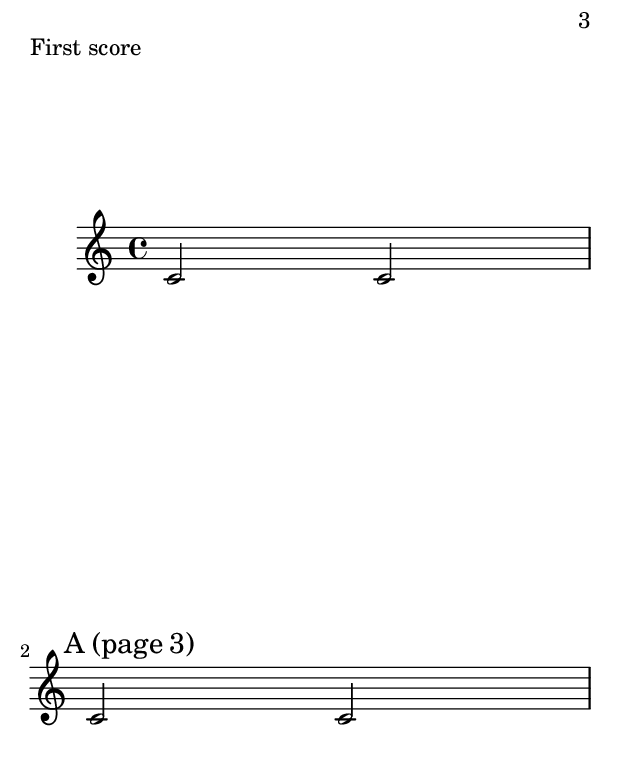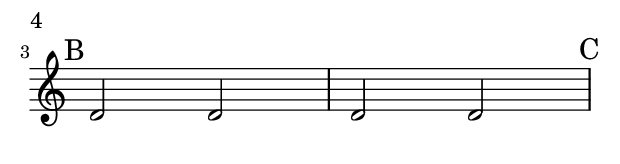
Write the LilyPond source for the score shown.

\version "2.12.0"

\header {
  texidoc = "Page labels may be placed inside music or at top-level,
and refered to in markups."
}

#(set-default-paper-size "a6")

#(define-markup-command (toc-line layout props label text) (symbol? markup?)
  (interpret-markup layout props
   (markup #:fill-line (text #:page-ref label "8" "?"))))

\book {
  \markup \huge \fill-line { \null "Title Page" \null }

  \pageBreak

  \label #'toc
  \markup \column {
    \large \fill-line { \null "Table of contents" \null }
    \toc-line #'toc "Table of contents"
    \toc-line #'firstScore "First Score"
    \toc-line #'markA "Mark A"
    \toc-line #'markB "Mark B"
    \toc-line #'markC "Mark C"
    \toc-line #'unknown "Unknown label"
  }

  \pageBreak

  \label #'firstScore
  \score {
    { c'2 c'
      \mark \markup { A (page \concat { \page-ref #'markA "0" "?" ) }} \label #'markA 
      c' c'
      \pageBreak
      \mark "B" \label #'markB
      d' d'
      d' d'
      \once \override Score . RehearsalMark #'break-visibility = #begin-of-line-invisible
      \mark "C" \label #'markC
    }
    \header { piece = "First score" }
  }
}